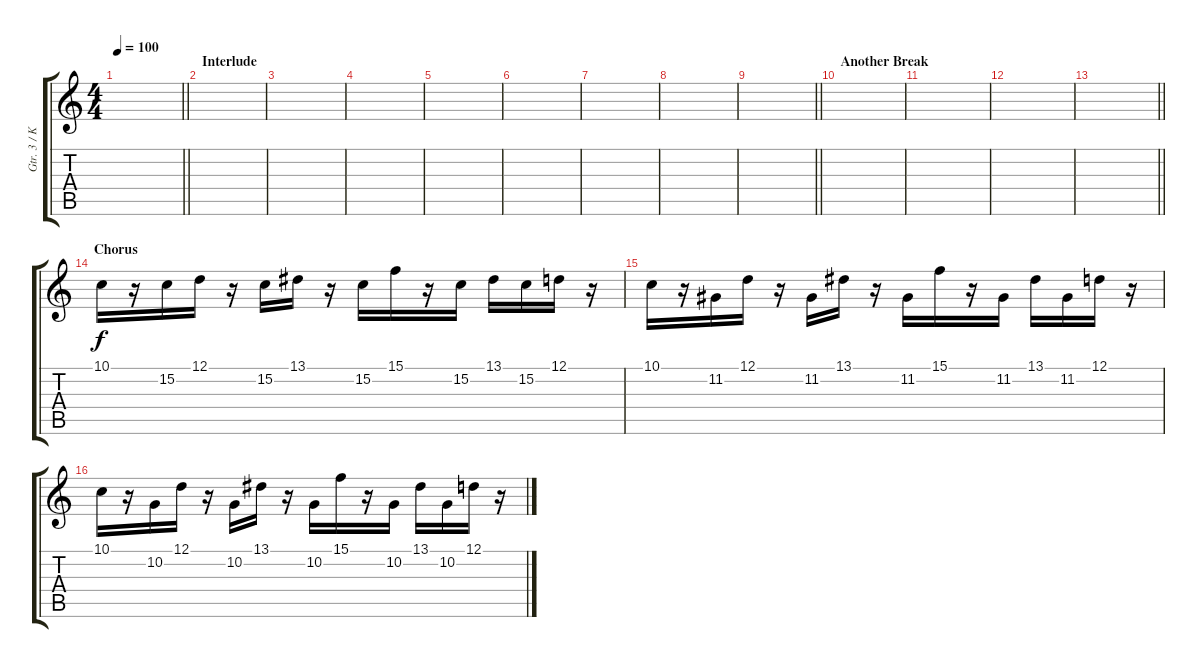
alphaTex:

\track ("Gtr. 3 / Keyboards" "Gtr. 3 / K") {instrument recorder}
\staff {score tabs}
\tuning (D4 A3 F3 C3 G2 C2) {hide}
\ts (4 4)
\tempo 100
\clef g2
\barLineRight lightlight
\ks c
|
\section ("" "Interlude")
|
|
|
|
|
|
|
\barLineRight lightlight
|
\section ("" "Another Break")
|
|
|
\barLineRight lightlight
|
\section ("" "Chorus")
10.1.16{instrument recorder} r.16 15.2.16 12.1.16 r.16 15.2.16 13.1.16 r.16 15.2.16 15.1.16 r.16 15.2.16 13.1.16 15.2.16 12.1.16 r.16 |
10.1.16 r.16 11.2.16 12.1.16 r.16 11.2.16 13.1.16 r.16 11.2.16 15.1.16 r.16 11.2.16 13.1.16 11.2.16 12.1.16 r.16 |
10.1.16 r.16 10.2.16 12.1.16 r.16 10.2.16 13.1.16 r.16 10.2.16 15.1.16 r.16 10.2.16 13.1.16 10.2.16 12.1.16 r.16
